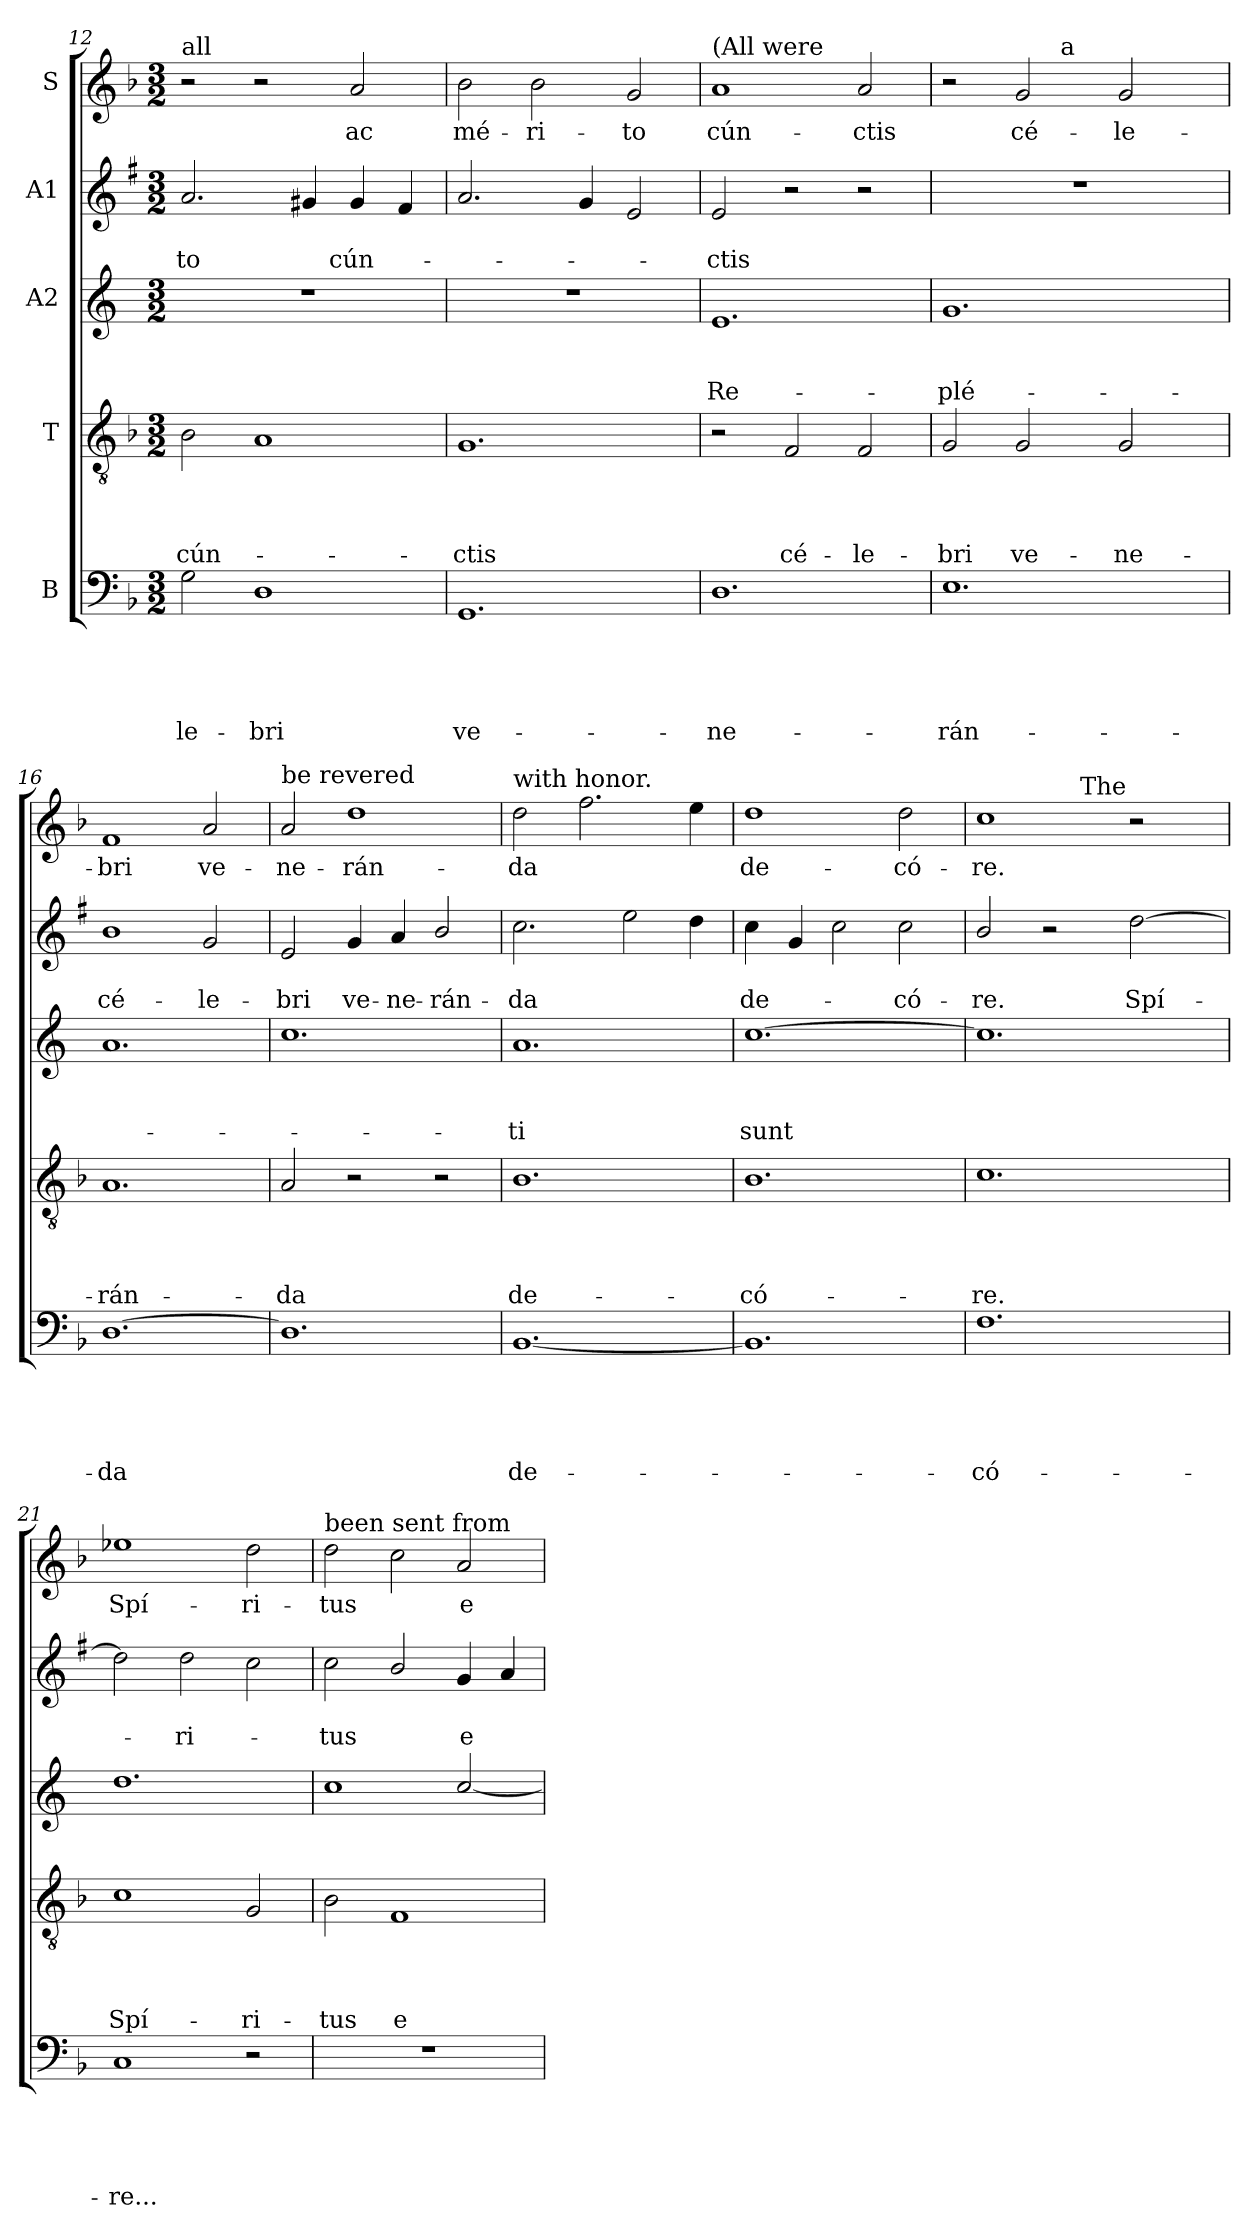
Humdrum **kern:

**kern	**text	**text	**text	**text	**text	**kern	**text	**text	**text	**text	**kern	**text	**text	**text	**kern	**text	**text	**kern	**text
*part5	*part5	*part5	*part5	*part5	*part5	*part4	*part4	*part4	*part4	*part4	*part3	*part3	*part3	*part3	*part2	*part2	*part2	*part1	*part1
*staff5	*staff5	*staff5	*staff5	*staff5	*staff5	*staff4	*staff4	*staff4	*staff4	*staff4	*staff3	*staff3	*staff3	*staff3	*staff2	*staff2	*staff2	*staff1	*staff1
*I"B	*	*	*	*	*	*I"T	*	*	*	*	*I"A2	*	*	*	*I"A1	*	*	*I"S	*
*clefF4	*	*	*	*	*	*clefGv2	*	*	*	*	*clefG2	*	*	*	*clefG2	*	*	*clefG2	*
*	*	*	*	*	*	*	*	*	*	*	*ITrd4c7	*	*	*	*ITrd1c2	*	*	*	*
*k[b-]	*	*	*	*	*	*k[b-]	*	*	*	*	*k[b-]	*	*	*	*k[b-]	*	*	*k[b-]	*
*F:	*	*	*	*	*	*F:	*	*	*	*	*F:	*	*	*	*F:	*	*	*F:	*
*M3/2	*	*	*	*	*	*M3/2	*	*	*	*	*M3/2	*	*	*	*M3/2	*	*	*M3/2	*
=12	=12	=12	=12	=12	=12	=12	=12	=12	=12	=12	=12	=12	=12	=12	=12	=12	=12	=12	=12
!	!	!	!	!	!	!	!	!	!	!	!	!	!	!	!	!	!	!LO:TX:a:t=all	!
!	!	!	!	!	!LO:LY:b	!	!	!	!	!LO:LY:b	!	!	!	!	!	!	!LO:LY:b	!	!
2G\	.	.	.	.	-le-	2B-\	.	.	.	cún-	1.r	.	.	.	2.g/	.	-to	2r	.
!	!	!	!	!	!LO:LY:b	!	!	!	!	!	!	!	!	!	!	!	!	!	!
1D	.	.	.	.	-bri	1A	.	.	.	.	.	.	.	.	.	.	.	2r	.
.	.	.	.	.	.	.	.	.	.	.	.	.	.	.	4f#/	.	.	.	.
!	!	!	!	!	!	!	!	!	!	!	!	!	!	!	!	!	!LO:LY:b	!	!LO:LY:b
.	.	.	.	.	.	.	.	.	.	.	.	.	.	.	4f#/	.	cún-	2a/	ac
.	.	.	.	.	.	.	.	.	.	.	.	.	.	.	4e/	.	.	.	.
!!LO:PB:g=z
=13	=13	=13	=13	=13	=13	=13	=13	=13	=13	=13	=13	=13	=13	=13	=13	=13	=13	=13	=13
!	!	!	!	!	!LO:LY:b	!	!	!	!	!LO:LY:b	!	!	!	!	!	!	!	!	!LO:LY:b
1.GG	.	.	.	.	ve-	1.G	.	.	.	-ctis	1.r	.	.	.	2.g/	.	.	2b-\	mé-
!	!	!	!	!	!	!	!	!	!	!	!	!	!	!	!	!	!	!	!LO:LY:b
.	.	.	.	.	.	.	.	.	.	.	.	.	.	.	.	.	.	2b-\	-ri-
.	.	.	.	.	.	.	.	.	.	.	.	.	.	.	4f/	.	.	.	.
!	!	!	!	!	!	!	!	!	!	!	!	!	!	!	!	!	!	!	!LO:LY:b
.	.	.	.	.	.	.	.	.	.	.	.	.	.	.	2d/	.	.	2g/	-to
=14	=14	=14	=14	=14	=14	=14	=14	=14	=14	=14	=14	=14	=14	=14	=14	=14	=14	=14	=14
!	!	!	!	!	!	!	!	!	!	!	!	!	!	!	!	!	!	!LO:TX:a:t=(All were	!
!	!	!	!	!	!LO:LY:b	!	!	!	!	!	!	!	!	!LO:LY:b	!	!	!LO:LY:b	!	!LO:LY:b
1.D	.	.	.	.	-ne-	2r	.	.	.	.	1.A	.	.	Re-	2d/	.	-ctis	1a	cún-
!	!	!	!	!	!	!	!	!	!	!LO:LY:b	!	!	!	!	!	!	!	!	!
.	.	.	.	.	.	2F/	.	.	.	cé-	.	.	.	.	2r	.	.	.	.
!	!	!	!	!	!	!	!	!	!	!LO:LY:b	!	!	!	!	!	!	!	!	!LO:LY:b
.	.	.	.	.	.	2F/	.	.	.	-le-	.	.	.	.	2r	.	.	2a/	-ctis
=15	=15	=15	=15	=15	=15	=15	=15	=15	=15	=15	=15	=15	=15	=15	=15	=15	=15	=15	=15
!	!	!	!	!	!	!	!	!	!	!	!	!	!	!	!	!	!	!LO:TX:a:t=filled)	!
!	!	!	!	!	!LO:LY:b	!	!	!	!	!LO:LY:b	!	!	!	!LO:LY:b	!	!	!	!	!
*	*	*	*	*	*	*	*	*	*	*	*	*	*	*	*	*	*	*^	*
1.E	.	.	.	.	-rán-	2G/	.	.	.	-bri	1.c	.	.	-plé-	1.r	.	.	2r	2ryy	.
!	!	!	!	!	!	!	!	!	!	!LO:LY:b	!	!	!	!	!	!	!	!	!	!LO:LY:b
.	.	.	.	.	.	2G/	.	.	.	ve-	.	.	.	.	.	.	.	2g/	8ryy	cé-
.	.	.	.	.	.	.	.	.	.	.	.	.	.	.	.	.	.	.	32ryy	.
!	!	!	!	!	!	!	!	!	!	!	!	!	!	!	!	!	!	!	!LO:TX:a:t=a	!
.	.	.	.	.	.	.	.	.	.	.	.	.	.	.	.	.	.	.	2ryy	.
!	!	!	!	!	!	!	!	!	!	!LO:LY:b	!	!	!	!	!	!	!	!	!	!LO:LY:b
.	.	.	.	.	.	2G/	.	.	.	-ne-	.	.	.	.	.	.	.	2g/	.	-le-
.	.	.	.	.	.	.	.	.	.	.	.	.	.	.	.	.	.	.	4ryy	.
.	.	.	.	.	.	.	.	.	.	.	.	.	.	.	.	.	.	.	16.ryy	.
=16	=16	=16	=16	=16	=16	=16	=16	=16	=16	=16	=16	=16	=16	=16	=16	=16	=16	=16	=16	=16
!	!	!	!	!	!	!	!	!	!	!	!	!	!	!	!	!	!	!LO:TX:a:t=holiday to	!	!
!	!	!	!	!	!LO:LY:b	!	!	!	!	!LO:LY:b	!	!	!	!	!	!	!LO:LY:b	!	!	!LO:LY:b
*	*	*	*	*	*	*	*	*	*	*	*	*	*	*	*	*	*	*v	*v	*
[1.D	.	.	.	.	-da	1.A	.	.	.	-rán-	1.d	.	.	.	1a	.	cé-	1f	-bri
!	!	!	!	!	!	!	!	!	!	!	!	!	!	!	!	!	!LO:LY:b	!	!LO:LY:b
.	.	.	.	.	.	.	.	.	.	.	.	.	.	.	2f/	.	-le-	2a/	ve-
=17	=17	=17	=17	=17	=17	=17	=17	=17	=17	=17	=17	=17	=17	=17	=17	=17	=17	=17	=17
!	!	!	!	!	!	!	!	!	!	!	!	!	!	!	!	!	!	!LO:TX:a:t=be revered	!
!	!	!	!	!	!	!	!	!	!	!LO:LY:b	!	!	!	!	!	!	!LO:LY:b	!	!LO:LY:b
1.D]	.	.	.	.	.	2A/	.	.	.	-da	1.f	.	.	.	2d/	.	-bri	2a/	-ne-
!	!	!	!	!	!	!	!	!	!	!	!	!	!	!	!	!	!LO:LY:b	!	!LO:LY:b
.	.	.	.	.	.	2r	.	.	.	.	.	.	.	.	4f/	.	ve-	1dd	-rán-
!	!	!	!	!	!	!	!	!	!	!	!	!	!	!	!	!	!LO:LY:b	!	!
.	.	.	.	.	.	.	.	.	.	.	.	.	.	.	4g/	.	-ne-	.	.
!	!	!	!	!	!	!	!	!	!	!	!	!	!	!	!	!	!LO:LY:b	!	!
.	.	.	.	.	.	2r	.	.	.	.	.	.	.	.	2a/	.	-rán-	.	.
!!LO:LB:g=z
=18	=18	=18	=18	=18	=18	=18	=18	=18	=18	=18	=18	=18	=18	=18	=18	=18	=18	=18	=18
!	!	!	!	!	!	!	!	!	!	!	!	!	!	!	!	!	!	!LO:TX:a:t=with honor.	!
!	!	!	!	!	!LO:LY:b	!	!	!	!	!LO:LY:b	!	!	!	!LO:LY:b	!	!	!LO:LY:b	!	!LO:LY:b
[1.BB-	.	.	.	.	de-	1.B-	.	.	.	de-	1.d	.	.	-ti	2.b-\	.	-da	2dd\	-da
.	.	.	.	.	.	.	.	.	.	.	.	.	.	.	.	.	.	2.ff\	.
.	.	.	.	.	.	.	.	.	.	.	.	.	.	.	2dd\	.	.	.	.
.	.	.	.	.	.	.	.	.	.	.	.	.	.	.	4cc\	.	.	4ee\	.
=19	=19	=19	=19	=19	=19	=19	=19	=19	=19	=19	=19	=19	=19	=19	=19	=19	=19	=19	=19
!	!	!	!	!	!	!	!	!	!	!LO:LY:b	!	!	!	!LO:LY:b	!	!	!LO:LY:b	!	!LO:LY:b
1.BB-]	.	.	.	.	.	1.B-	.	.	.	-có-	[1.f	.	.	sunt	4b-\	.	de-	1dd	de-
.	.	.	.	.	.	.	.	.	.	.	.	.	.	.	4f/	.	.	.	.
.	.	.	.	.	.	.	.	.	.	.	.	.	.	.	2b-\	.	.	.	.
!	!	!	!	!	!	!	!	!	!	!	!	!	!	!	!	!	!LO:LY:b	!	!LO:LY:b
.	.	.	.	.	.	.	.	.	.	.	.	.	.	.	2b-\	.	-có-	2dd\	-có-
=20	=20	=20	=20	=20	=20	=20	=20	=20	=20	=20	=20	=20	=20	=20	=20	=20	=20	=20	=20
!	!	!	!	!	!LO:LY:b	!	!	!	!	!LO:LY:b	!	!	!	!	!	!	!LO:LY:b	!	!LO:LY:b
*	*	*	*	*	*	*	*	*	*	*	*	*	*	*	*	*	*	*^	*
1.F	.	.	.	.	-có-	1.c	.	.	.	-re.	1.f]	.	.	.	2a/	.	-re.	1cc	2ryy	-re.
.	.	.	.	.	.	.	.	.	.	.	.	.	.	.	2r	.	.	.	8.ryy	.
!	!	!	!	!	!	!	!	!	!	!	!	!	!	!	!	!	!	!	!LO:TX:a:t=The	!
.	.	.	.	.	.	.	.	.	.	.	.	.	.	.	.	.	.	.	2ryy	.
!	!	!	!	!	!	!	!	!	!	!	!	!	!	!	!	!	!LO:LY:b	!	!	!
.	.	.	.	.	.	.	.	.	.	.	.	.	.	.	[2cc\	.	Spí-	2r	.	.
.	.	.	.	.	.	.	.	.	.	.	.	.	.	.	.	.	.	.	4ryy	.
.	.	.	.	.	.	.	.	.	.	.	.	.	.	.	.	.	.	.	16ryy	.
=21	=21	=21	=21	=21	=21	=21	=21	=21	=21	=21	=21	=21	=21	=21	=21	=21	=21	=21	=21	=21
!	!	!	!	!	!	!	!	!	!	!	!	!	!	!	!	!	!	!LO:TX:a:t=Spirit has	!	!
!	!	!	!	!	!LO:LY:b	!	!	!	!	!LO:LY:b	!	!	!	!	!	!	!	!	!	!LO:LY:b
*	*	*	*	*	*	*	*	*	*	*	*	*	*	*	*	*	*	*v	*v	*
1C	.	.	.	.	-re...	1c	.	.	.	Spí-	1.g	.	.	.	2cc\]	.	.	1ee-X	Spí-
!	!	!	!	!	!	!	!	!	!	!	!	!	!	!	!	!	!LO:LY:b	!	!
.	.	.	.	.	.	.	.	.	.	.	.	.	.	.	2cc\	.	-ri-	.	.
!	!	!	!	!	!	!	!	!	!	!LO:LY:b	!	!	!	!	!	!	!	!	!LO:LY:b
2r	.	.	.	.	.	2G/	.	.	.	-ri-	.	.	.	.	2b-\	.	.	2dd\	-ri-
=22	=22	=22	=22	=22	=22	=22	=22	=22	=22	=22	=22	=22	=22	=22	=22	=22	=22	=22	=22
!	!	!	!	!	!	!	!	!	!	!	!	!	!	!	!	!	!	!LO:TX:a:t=been sent from	!
!	!	!	!	!	!	!	!	!	!	!LO:LY:b	!	!	!	!	!	!	!LO:LY:b	!	!LO:LY:b
1.r	.	.	.	.	.	2B-\	.	.	.	-tus	1f	.	.	.	2b-\	.	-tus	2dd\	-tus
!	!	!	!	!	!	!	!	!	!	!LO:LY:b	!	!	!	!	!	!	!	!	!
.	.	.	.	.	.	1F	.	.	.	e	.	.	.	.	2a/	.	.	2cc\	.
!	!	!	!	!	!	!	!	!	!	!	!	!	!	!	!	!	!LO:LY:b	!	!LO:LY:b
.	.	.	.	.	.	.	.	.	.	.	[2f/	.	.	.	4f/	.	e	2a/	e
.	.	.	.	.	.	.	.	.	.	.	.	.	.	.	4g/	.	.	.	.
=	=	=	=	=	=	=	=	=	=	=	=	=	=	=	=	=	=	=	=
*-	*-	*-	*-	*-	*-	*-	*-	*-	*-	*-	*-	*-	*-	*-	*-	*-	*-	*-	*-
